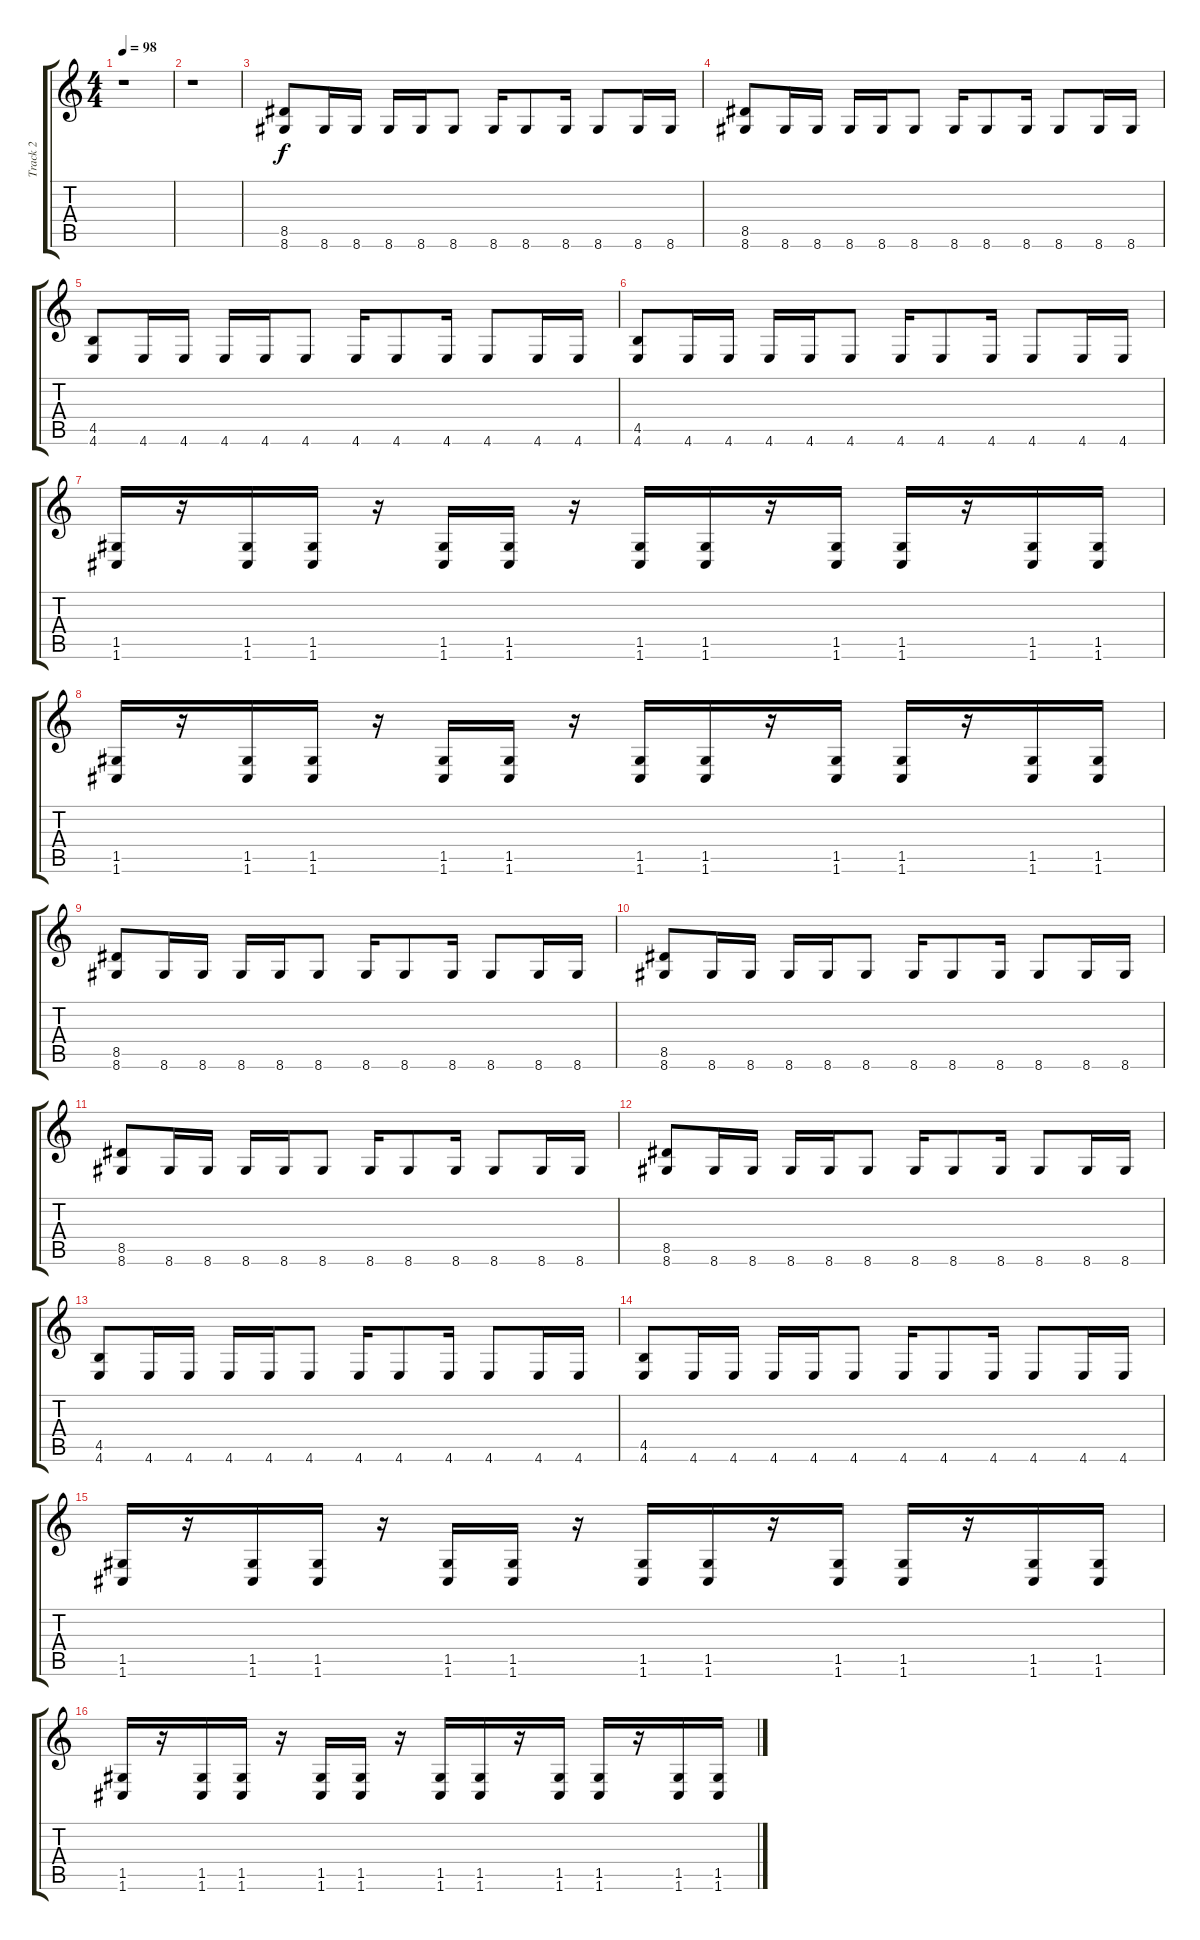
\track ("Track 2" "Track 2") {instrument distortionguitar}
\staff {score tabs}
\tuning (D4 A3 F3 C3 G2 C2) {hide}
\ts (4 4)
\tempo 98
\clef g2
\ks c
r.1{dy f instrument distortionguitar} |
r.1 |
(8.5 8.6).8 8.6.16 8.6.16 8.6.16 8.6.16 8.6.8 8.6.16 8.6.8 8.6.16 8.6.8 8.6.16 8.6.16 |
(8.5 8.6).8 8.6.16 8.6.16 8.6.16 8.6.16 8.6.8 8.6.16 8.6.8 8.6.16 8.6.8 8.6.16 8.6.16 |
(4.5 4.6).8 4.6.16 4.6.16 4.6.16 4.6.16 4.6.8 4.6.16 4.6.8 4.6.16 4.6.8 4.6.16 4.6.16 |
(4.5 4.6).8 4.6.16 4.6.16 4.6.16 4.6.16 4.6.8 4.6.16 4.6.8 4.6.16 4.6.8 4.6.16 4.6.16 |
(1.5 1.6).16 r.16 (1.5 1.6).16 (1.5 1.6).16 r.16 (1.5 1.6).16 (1.5 1.6).16 r.16 (1.5 1.6).16 (1.5 1.6).16 r.16 (1.5 1.6).16 (1.5 1.6).16 r.16 (1.5 1.6).16 (1.5 1.6).16 |
(1.5 1.6).16 r.16 (1.5 1.6).16 (1.5 1.6).16 r.16 (1.5 1.6).16 (1.5 1.6).16 r.16 (1.5 1.6).16 (1.5 1.6).16 r.16 (1.5 1.6).16 (1.5 1.6).16 r.16 (1.5 1.6).16 (1.5 1.6).16 |
(8.5 8.6).8 8.6.16 8.6.16 8.6.16 8.6.16 8.6.8 8.6.16 8.6.8 8.6.16 8.6.8 8.6.16 8.6.16 |
(8.5 8.6).8 8.6.16 8.6.16 8.6.16 8.6.16 8.6.8 8.6.16 8.6.8 8.6.16 8.6.8 8.6.16 8.6.16 |
(8.5 8.6).8 8.6.16 8.6.16 8.6.16 8.6.16 8.6.8 8.6.16 8.6.8 8.6.16 8.6.8 8.6.16 8.6.16 |
(8.5 8.6).8 8.6.16 8.6.16 8.6.16 8.6.16 8.6.8 8.6.16 8.6.8 8.6.16 8.6.8 8.6.16 8.6.16 |
(4.5 4.6).8 4.6.16 4.6.16 4.6.16 4.6.16 4.6.8 4.6.16 4.6.8 4.6.16 4.6.8 4.6.16 4.6.16 |
(4.5 4.6).8 4.6.16 4.6.16 4.6.16 4.6.16 4.6.8 4.6.16 4.6.8 4.6.16 4.6.8 4.6.16 4.6.16 |
(1.5 1.6).16 r.16 (1.5 1.6).16 (1.5 1.6).16 r.16 (1.5 1.6).16 (1.5 1.6).16 r.16 (1.5 1.6).16 (1.5 1.6).16 r.16 (1.5 1.6).16 (1.5 1.6).16 r.16 (1.5 1.6).16 (1.5 1.6).16 |
(1.5 1.6).16 r.16 (1.5 1.6).16 (1.5 1.6).16 r.16 (1.5 1.6).16 (1.5 1.6).16 r.16 (1.5 1.6).16 (1.5 1.6).16 r.16 (1.5 1.6).16 (1.5 1.6).16 r.16 (1.5 1.6).16 (1.5 1.6).16
